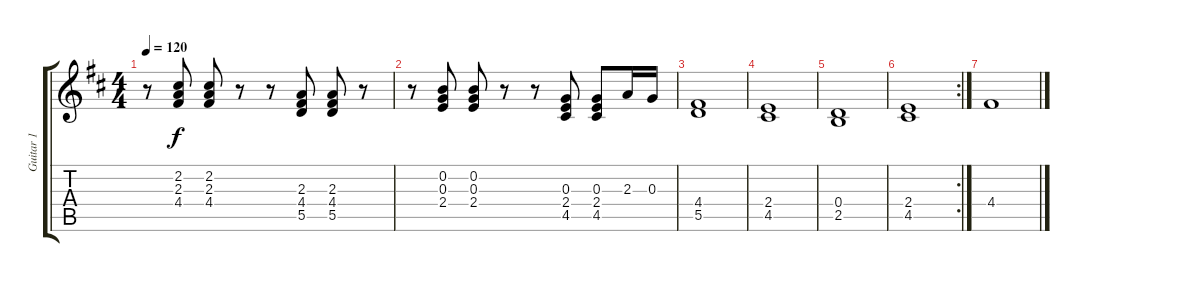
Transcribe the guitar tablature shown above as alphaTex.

\track ("Guitar 1" "Guitar 1") {instrument acousticguitarsteel}
\staff {score tabs}
\tuning (E4 B3 G3 D3 A2 E2) {hide}
\ts (4 4)
\tempo 120
\clef g2
\ks d
r.8{dy f} (2.2 2.3 4.4).8 (2.2 2.3 4.4).8 r.8 r.8 (2.3 4.4 5.5).8 (2.3 4.4 5.5).8 r.8 |
r.8 (0.2 0.3 2.4).8 (0.2 0.3 2.4).8 r.8 r.8 (0.3 2.4 4.5).8 (0.3 2.4 4.5).8 2.3.16 0.3.16 |
(4.4 5.5).1 |
(2.4 4.5).1 |
(0.4 2.5).1 |
\rc 2
(2.4 4.5).1 |
4.4.1
